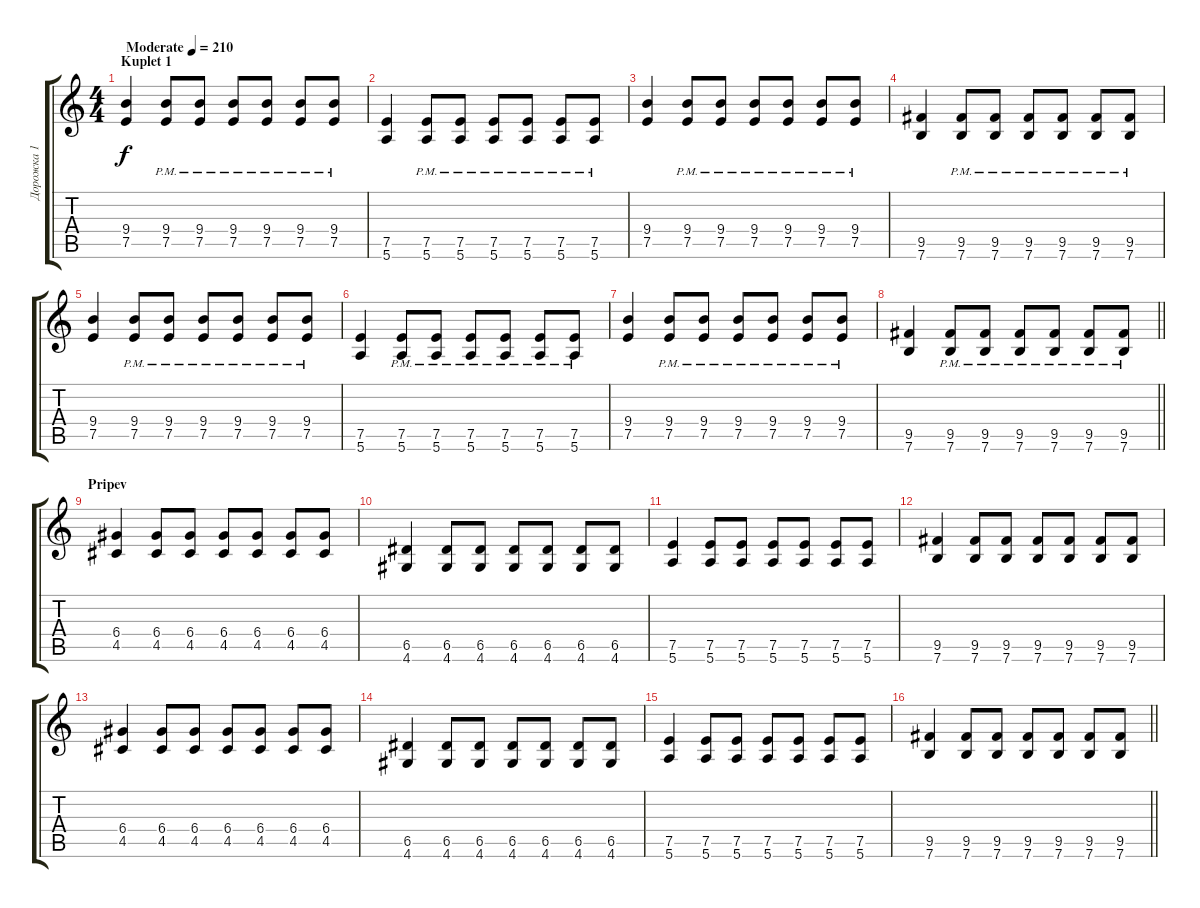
\track ("Дорожка 1" "Дорожка 1") {instrument overdrivenguitar}
\staff {score tabs}
\tuning (E4 B3 G3 D3 A2 E2) {hide}
\ts (4 4)
\section ("" "Kuplet 1")
\tempo (210 "Moderate")
\clef g2
\ks c
(9.4 7.5).4{dy f instrument overdrivenguitar} (9.4{pm} 7.5{pm}).8 (9.4{pm} 7.5{pm}).8 (9.4{pm} 7.5{pm}).8 (9.4{pm} 7.5{pm}).8 (9.4{pm} 7.5{pm}).8 (9.4{pm} 7.5{pm}).8 |
(7.5 5.6).4 (7.5{pm} 5.6{pm}).8 (7.5{pm} 5.6{pm}).8 (7.5{pm} 5.6{pm}).8 (7.5{pm} 5.6{pm}).8 (7.5{pm} 5.6{pm}).8 (7.5{pm} 5.6{pm}).8 |
(9.4 7.5).4 (9.4{pm} 7.5{pm}).8 (9.4{pm} 7.5{pm}).8 (9.4{pm} 7.5{pm}).8 (9.4{pm} 7.5{pm}).8 (9.4{pm} 7.5{pm}).8 (9.4{pm} 7.5{pm}).8 |
(9.5 7.6).4 (9.5{pm} 7.6{pm}).8 (9.5{pm} 7.6{pm}).8 (9.5{pm} 7.6{pm}).8 (9.5{pm} 7.6{pm}).8 (9.5{pm} 7.6{pm}).8 (9.5{pm} 7.6{pm}).8 |
(9.4 7.5).4 (9.4{pm} 7.5{pm}).8 (9.4{pm} 7.5{pm}).8 (9.4{pm} 7.5{pm}).8 (9.4{pm} 7.5{pm}).8 (9.4{pm} 7.5{pm}).8 (9.4{pm} 7.5{pm}).8 |
(7.5 5.6).4 (7.5{pm} 5.6{pm}).8 (7.5{pm} 5.6{pm}).8 (7.5{pm} 5.6{pm}).8 (7.5{pm} 5.6{pm}).8 (7.5{pm} 5.6{pm}).8 (7.5{pm} 5.6{pm}).8 |
(9.4 7.5).4 (9.4{pm} 7.5{pm}).8 (9.4{pm} 7.5{pm}).8 (9.4{pm} 7.5{pm}).8 (9.4{pm} 7.5{pm}).8 (9.4{pm} 7.5{pm}).8 (9.4{pm} 7.5{pm}).8 |
\barLineRight lightlight
(9.5 7.6).4 (9.5{pm} 7.6{pm}).8 (9.5{pm} 7.6{pm}).8 (9.5{pm} 7.6{pm}).8 (9.5{pm} 7.6{pm}).8 (9.5{pm} 7.6{pm}).8 (9.5{pm} 7.6{pm}).8 |
\section ("" "Pripev")
(6.4 4.5).4 (6.4 4.5).8 (6.4 4.5).8 (6.4 4.5).8 (6.4 4.5).8 (6.4 4.5).8 (6.4 4.5).8 |
(6.5 4.6).4 (6.5 4.6).8 (6.5 4.6).8 (6.5 4.6).8 (6.5 4.6).8 (6.5 4.6).8 (6.5 4.6).8 |
(7.5 5.6).4 (7.5 5.6).8 (7.5 5.6).8 (7.5 5.6).8 (7.5 5.6).8 (7.5 5.6).8 (7.5 5.6).8 |
(9.5 7.6).4 (9.5 7.6).8 (9.5 7.6).8 (9.5 7.6).8 (9.5 7.6).8 (9.5 7.6).8 (9.5 7.6).8 |
(6.4 4.5).4 (6.4 4.5).8 (6.4 4.5).8 (6.4 4.5).8 (6.4 4.5).8 (6.4 4.5).8 (6.4 4.5).8 |
(6.5 4.6).4 (6.5 4.6).8 (6.5 4.6).8 (6.5 4.6).8 (6.5 4.6).8 (6.5 4.6).8 (6.5 4.6).8 |
(7.5 5.6).4 (7.5 5.6).8 (7.5 5.6).8 (7.5 5.6).8 (7.5 5.6).8 (7.5 5.6).8 (7.5 5.6).8 |
\barLineRight lightlight
(9.5 7.6).4 (9.5 7.6).8 (9.5 7.6).8 (9.5 7.6).8 (9.5 7.6).8 (9.5 7.6).8 (9.5 7.6).8
